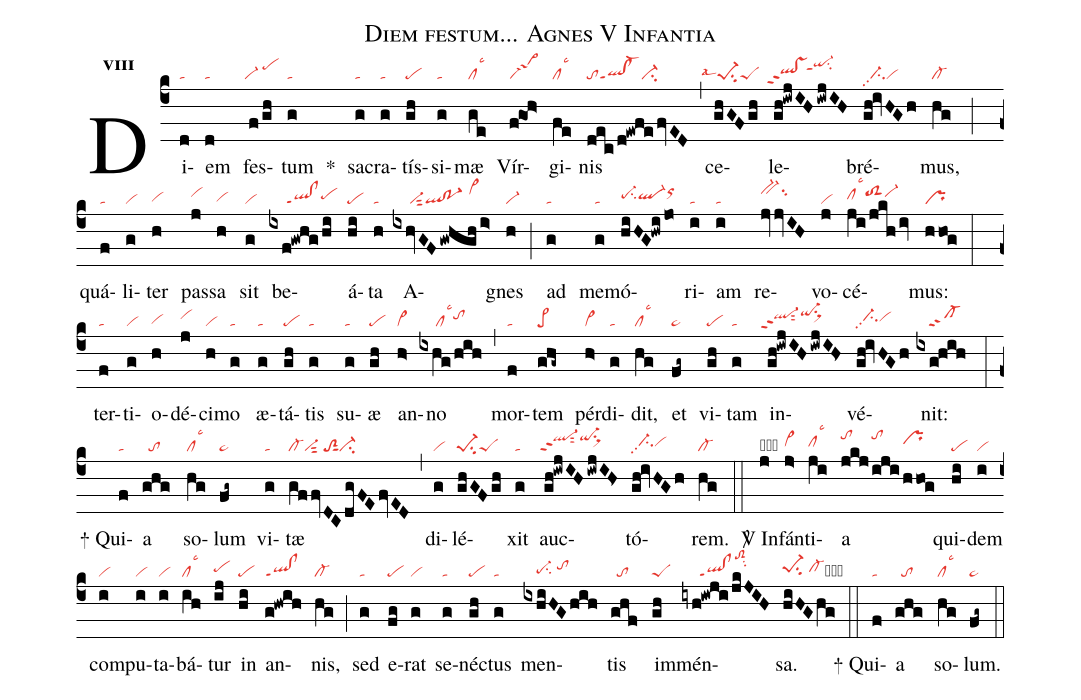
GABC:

name:Diem festum... Agnes V Infantia;
office-part:re;
mode:8;
nabc-lines:1;
%%
initial-style: 1;
name: Diem festum... Agnes;
mode:8;
office-part: Responsorium;
annotation: Resp.;
annotation: viii;
nabc-lines:1;
%%
(c4) Di(d|ta)em(d|ta) fes(f/gh|`vi-/pehj)tum(g|ta) <sp>*</sp>() sa(g|ta)cra(g|ta)tís(gh|pe)si(g|ta)mæ(ge|cllsc3) Vír(f@goh>|sa->1)gi(fe|cllsc3)nis(dec/d!ewfe/fvED|toql!cl-ppt1ci-) (,) ce(ghGFgh|````pe-1su2lsal4peS)le(gh!iwjIH/iwjIH|``qlhh!vshhppt2`qi-hkppt1su2)bré(gh!ivHGh|//ci-pp2vi)mus,(hg|cl-) (;) quá(f|ta)li(g|vi)ter(h|vihg) pas(j|vihi)sa(h|vihg) sit(g|vi) be(ixf!gwhg/hi|/////ql!clppt1pehh)á(hi|pe)ta(h|ta) A(ixhvGF/gwhgh/i>|/////vi-sut2ql!po-1/vi>hj)gnes(h|vi-) (;) ad(g|ta) me(g|ta)mó(hiHG!hwi/jo|pe-hhsu2ql-hhorhj)ri(i|ta)am(i|ta) re(jvjvIH|bv-hjsu2)vo(j|vi)cé(ji/jkh/iv|clhhlsc3toS2hivi-hi)mus:(hhog|pr) (:) ter(f|ta)ti(g|vi)o(h|vihg)dé(j|vihi)ci(h|vi)mo(g|ta) æ(g|ta)tá(gh|pe)tis(g|ta) su(g|ta)æ(gh|pe) an(h>|vi>)no(ixhg/hih|/////cllsc3tohi) (,) mor(f|ta)tem(ghg~|pe>) pér(h>|vi>)di(g|ta)dit,(hg|cllsc3) et(fg~|pe~) vi(gh|pe)tam(g|ta) in(gh!iwjIH/iwjIH>|``ql-hippt2sut2qi-hjsu1sux1)vé(gh!ivHGh|//ci-hhpp2vihh)nit:(ixg!hih|////cl-ppt2) (:)
<sp>+</sp> Qui(f|ta)a(ghg|//to) so(hg|cllsc3)lum(fg~|pe~) vi(g|ta)tæ(gffvDCdgFEfvED|cl-vi-sut2/toS2sut1ci-) (,) di(g|vi)lé(ghGFgh|pe-1su2peS)xit(g|ta) auc(gh!iwjIH/iwjIH>|`ql-hjppt2sut2qi-hjsu1sux1)tó(gh!ivHGh|//ci-hhpp2vihh)rem.(hg|cl-) (::)

<sp>V/</sp> In(j|obvihh)fán(j>|vi>hh)ti(ji|clhhlsc3)a(jkj|tohk|iji|tohk|hhog|prhi) qui(hi|pe)dem(i|vi) com(i|vi)pu(i|vi)ta(i|vi)bá(ih|cllsc3)tur(ij|pehh) in(hi|pe) an(g!hwih|ql!clppt1)nis,(hg|cl-) (;) sed(g|ta) e(fg|pe)rat(g|vi) se(g|ta)néc(gh|pe)tus(g|ta) men(ixhiHGhih|////pe-hgsu2/tohi)tis(ghf|//to) im(gh|peS)mén(iyh!iwji/jkJIH|/////ql!clppt1toS2hmsu2)sa.(hiHGhg|pe-1hhsu2/cl-hhcb) (::)
<sp>+</sp> Qui(f|ta)a(ghg|//to) so(hg|cllsc3)lum.(fg~|pe~) (::)
